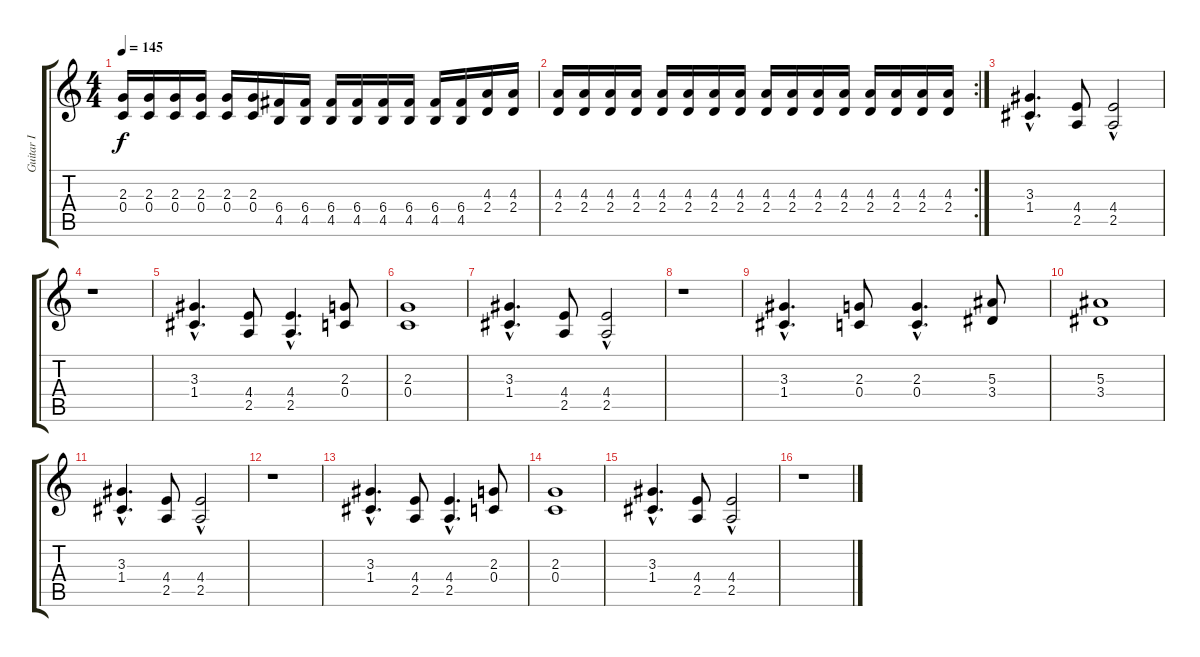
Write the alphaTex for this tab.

\track ("Guitar I" "Guitar I") {instrument distortionguitar}
\staff {score tabs}
\tuning (D4 A3 F3 C3 G2 D2) {hide}
\ts (4 4)
\tempo 145
\clef g2
\ks c
(2.3 0.4).16{dy f} (2.3 0.4).16 (2.3 0.4).16 (2.3 0.4).16 (2.3 0.4).16 (2.3 0.4).16 (6.4 4.5).16 (6.4 4.5).16 (6.4 4.5).16 (6.4 4.5).16 (6.4 4.5).16 (6.4 4.5).16 (6.4 4.5).16 (6.4 4.5).16 (4.3 2.4).16 (4.3 2.4).16 |
\rc 2
(4.3 2.4).16 (4.3 2.4).16 (4.3 2.4).16 (4.3 2.4).16 (4.3 2.4).16 (4.3 2.4).16 (4.3 2.4).16 (4.3 2.4).16 (4.3 2.4).16 (4.3 2.4).16 (4.3 2.4).16 (4.3 2.4).16 (4.3 2.4).16 (4.3 2.4).16 (4.3 2.4).16 (4.3 2.4).16 |
(3.3{hac} 1.4{hac}).4{d} (4.4 2.5).8 (4.4{hac} 2.5{hac}).2 |
r.1 |
(3.3{hac} 1.4{hac}).4{d} (4.4 2.5).8 (4.4{hac} 2.5{hac}).4{d} (2.3 0.4).8 |
(2.3 0.4).1 |
(3.3{hac} 1.4{hac}).4{d} (4.4 2.5).8 (4.4{hac} 2.5{hac}).2 |
r.1 |
(3.3{hac} 1.4{hac}).4{d} (2.3 0.4).8 (2.3{hac} 0.4{hac}).4{d} (5.3 3.4).8 |
(5.3 3.4).1 |
(3.3{hac} 1.4{hac}).4{d} (4.4 2.5).8 (4.4{hac} 2.5{hac}).2 |
r.1 |
(3.3{hac} 1.4{hac}).4{d} (4.4 2.5).8 (4.4{hac} 2.5{hac}).4{d} (2.3 0.4).8 |
(2.3 0.4).1 |
(3.3{hac} 1.4{hac}).4{d} (4.4 2.5).8 (4.4{hac} 2.5{hac}).2 |
r.1
